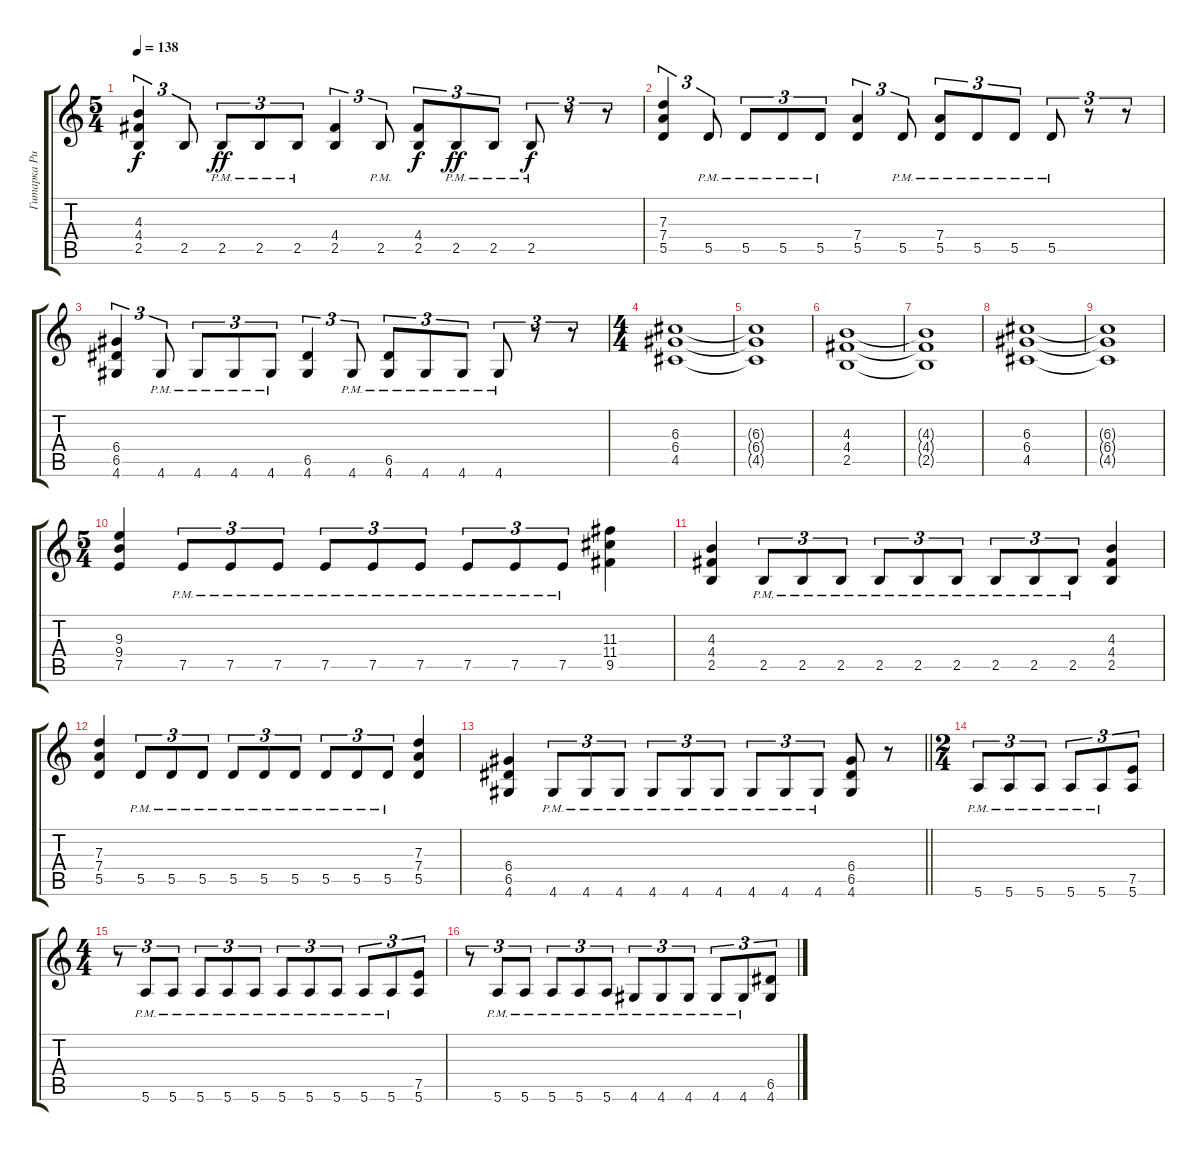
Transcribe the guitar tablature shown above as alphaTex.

\track ("Гитарка Ритм" "Гитарка Ри") {instrument distortionguitar}
\staff {score tabs}
\tuning (E4 B3 G3 D3 A2 E2) {hide}
\ts (5 4)
\tempo 138
\clef g2
\ks c
(4.3 4.4 2.5).4{tu (3 2) dy f} 2.5.8{tu (3 2)} 2.5{pm}.8{tu (3 2) dy ff} 2.5{pm}.8{tu (3 2)} 2.5{pm}.8{tu (3 2)} (4.4 2.5).4{tu (3 2)} 2.5{pm}.8{tu (3 2)} (4.4 2.5).8{tu (3 2) dy f} 2.5{pm}.8{tu (3 2) dy ff} 2.5{pm}.8{tu (3 2)} 2.5{pm}.8{tu (3 2) dy f} r.8{tu (3 2)} r.8{tu (3 2)} |
(7.3 7.4 5.5).4{tu (3 2)} 5.5{pm}.8{tu (3 2)} 5.5{pm}.8{tu (3 2)} 5.5{pm}.8{tu (3 2)} 5.5{pm}.8{tu (3 2)} (7.4 5.5).4{tu (3 2)} 5.5{pm}.8{tu (3 2)} (7.4{pm} 5.5{pm}).8{tu (3 2)} 5.5{pm}.8{tu (3 2)} 5.5{pm}.8{tu (3 2)} 5.5{pm}.8{tu (3 2)} r.8{tu (3 2)} r.8{tu (3 2)} |
(6.4 6.5 4.6).4{tu (3 2)} 4.6{pm}.8{tu (3 2)} 4.6{pm}.8{tu (3 2)} 4.6{pm}.8{tu (3 2)} 4.6{pm}.8{tu (3 2)} (6.5 4.6).4{tu (3 2)} 4.6{pm}.8{tu (3 2)} (6.5{pm} 4.6{pm}).8{tu (3 2)} 4.6{pm}.8{tu (3 2)} 4.6{pm}.8{tu (3 2)} 4.6{pm}.8{tu (3 2)} r.8{tu (3 2)} r.8{tu (3 2)} |
\ts (4 4)
(6.3 6.4 4.5).1 |
(6.3{t} 6.4{t} 4.5{t}).1 |
(4.3 4.4 2.5).1 |
(4.3{t} 4.4{t} 2.5{t}).1 |
(6.3 6.4 4.5).1 |
(6.3{t} 6.4{t} 4.5{t}).1 |
\ts (5 4)
(9.3 9.4 7.5).4 7.5{pm}.8{tu (3 2)} 7.5{pm}.8{tu (3 2)} 7.5{pm}.8{tu (3 2)} 7.5{pm}.8{tu (3 2)} 7.5{pm}.8{tu (3 2)} 7.5{pm}.8{tu (3 2)} 7.5{pm}.8{tu (3 2)} 7.5{pm}.8{tu (3 2)} 7.5{pm}.8{tu (3 2)} (11.3 11.4 9.5).4 |
(4.3 4.4 2.5).4 2.5{pm}.8{tu (3 2)} 2.5{pm}.8{tu (3 2)} 2.5{pm}.8{tu (3 2)} 2.5{pm}.8{tu (3 2)} 2.5{pm}.8{tu (3 2)} 2.5{pm}.8{tu (3 2)} 2.5{pm}.8{tu (3 2)} 2.5{pm}.8{tu (3 2)} 2.5{pm}.8{tu (3 2)} (4.3 4.4 2.5).4 |
(7.3 7.4 5.5).4 5.5{pm}.8{tu (3 2)} 5.5{pm}.8{tu (3 2)} 5.5{pm}.8{tu (3 2)} 5.5{pm}.8{tu (3 2)} 5.5{pm}.8{tu (3 2)} 5.5{pm}.8{tu (3 2)} 5.5{pm}.8{tu (3 2)} 5.5{pm}.8{tu (3 2)} 5.5{pm}.8{tu (3 2)} (7.3 7.4 5.5).4 |
\barLineRight lightlight
(6.4 6.5 4.6).4 4.6{pm}.8{tu (3 2)} 4.6{pm}.8{tu (3 2)} 4.6{pm}.8{tu (3 2)} 4.6{pm}.8{tu (3 2)} 4.6{pm}.8{tu (3 2)} 4.6{pm}.8{tu (3 2)} 4.6{pm}.8{tu (3 2)} 4.6{pm}.8{tu (3 2)} 4.6{pm}.8{tu (3 2)} (6.4 6.5 4.6).8 r.8 |
\ts (2 4)
\section ("" "")
5.6{pm}.8{tu (3 2)} 5.6{pm}.8{tu (3 2)} 5.6{pm}.8{tu (3 2)} 5.6{pm}.8{tu (3 2)} 5.6{pm}.8{tu (3 2)} (7.5 5.6).8{tu (3 2)} |
\ts (4 4)
r.8{tu (3 2)} 5.6{pm}.8{tu (3 2)} 5.6{pm}.8{tu (3 2)} 5.6{pm}.8{tu (3 2)} 5.6{pm}.8{tu (3 2)} 5.6{pm}.8{tu (3 2)} 5.6{pm}.8{tu (3 2)} 5.6{pm}.8{tu (3 2)} 5.6{pm}.8{tu (3 2)} 5.6{pm}.8{tu (3 2)} 5.6{pm}.8{tu (3 2)} (7.5 5.6).8{tu (3 2)} |
r.8{tu (3 2)} 5.6{pm}.8{tu (3 2)} 5.6{pm}.8{tu (3 2)} 5.6{pm}.8{tu (3 2)} 5.6{pm}.8{tu (3 2)} 5.6{pm}.8{tu (3 2)} 4.6{pm}.8{tu (3 2)} 4.6{pm}.8{tu (3 2)} 4.6{pm}.8{tu (3 2)} 4.6{pm}.8{tu (3 2)} 4.6{pm}.8{tu (3 2)} (6.5 4.6).8{tu (3 2)}
